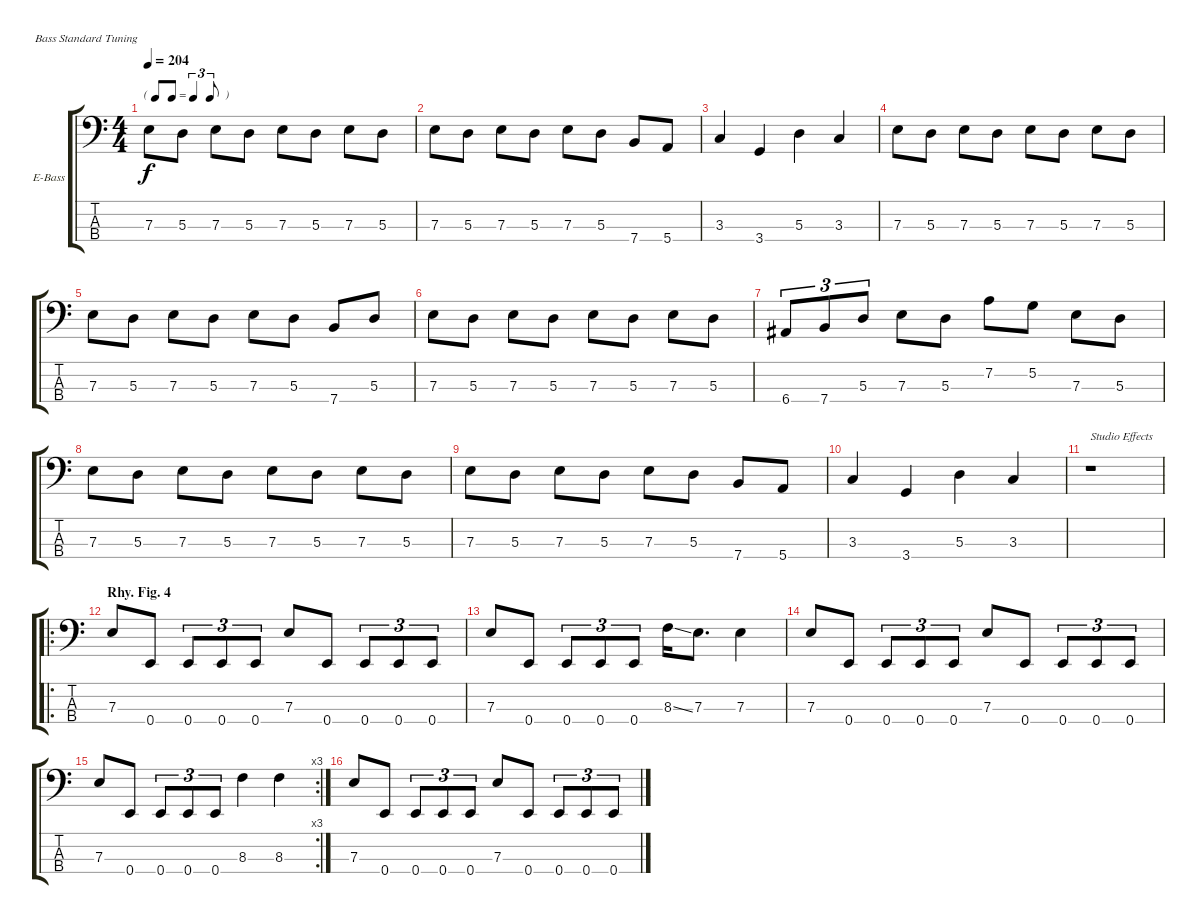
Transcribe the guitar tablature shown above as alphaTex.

\bracketExtendMode groupsimilarinstruments
\firstSystemTrackNameOrientation horizontal
\otherSystemsTrackNameOrientation horizontal
\track ("Bass" "E-Bass") {instrument electricbassfinger}
\staff {score tabs}
\tuning (G2 D2 A1 E1)
\ts (4 4)
\tf triplet8th
\tempo 204
\clef f4
\ks c
7.3.8{dy f} 5.3.8 7.3.8 5.3.8 7.3.8 5.3.8 7.3.8 5.3.8 |
7.3.8 5.3.8 7.3.8 5.3.8 7.3.8 5.3.8 7.4.8 5.4.8 |
3.3.4 3.4.4 5.3.4 3.3.4 |
7.3.8 5.3.8 7.3.8 5.3.8 7.3.8 5.3.8 7.3.8 5.3.8 |
7.3.8 5.3.8 7.3.8 5.3.8 7.3.8 5.3.8 7.4.8 5.3.8 |
7.3.8 5.3.8 7.3.8 5.3.8 7.3.8 5.3.8 7.3.8 5.3.8 |
6.4.8{tu (3 2)} 7.4.8{tu (3 2)} 5.3.8{tu (3 2)} 7.3.8 5.3.8 7.2.8 5.2.8 7.3.8 5.3.8 |
7.3.8 5.3.8 7.3.8 5.3.8 7.3.8 5.3.8 7.3.8 5.3.8 |
7.3.8 5.3.8 7.3.8 5.3.8 7.3.8 5.3.8 7.4.8 5.4.8 |
3.3.4 3.4.4 5.3.4 3.3.4 |
r.1{txt "Studio Effects"} |
\ro
\section ("" "Rhy. Fig. 4")
7.3.8 0.4.8 0.4.8{tu (3 2)} 0.4.8{tu (3 2)} 0.4.8{tu (3 2)} 7.3.8 0.4.8 0.4.8{tu (3 2)} 0.4.8{tu (3 2)} 0.4.8{tu (3 2)} |
7.3.8 0.4.8 0.4.8{tu (3 2)} 0.4.8{tu (3 2)} 0.4.8{tu (3 2)} 8.3{ss}.16 7.3.8{d} 7.3.4 |
7.3.8 0.4.8 0.4.8{tu (3 2)} 0.4.8{tu (3 2)} 0.4.8{tu (3 2)} 7.3.8 0.4.8 0.4.8{tu (3 2)} 0.4.8{tu (3 2)} 0.4.8{tu (3 2)} |
\rc 3
7.3.8 0.4.8 0.4.8{tu (3 2)} 0.4.8{tu (3 2)} 0.4.8{tu (3 2)} 8.3.4 8.3.4 |
7.3.8 0.4.8 0.4.8{tu (3 2)} 0.4.8{tu (3 2)} 0.4.8{tu (3 2)} 7.3.8 0.4.8 0.4.8{tu (3 2)} 0.4.8{tu (3 2)} 0.4.8{tu (3 2)}
